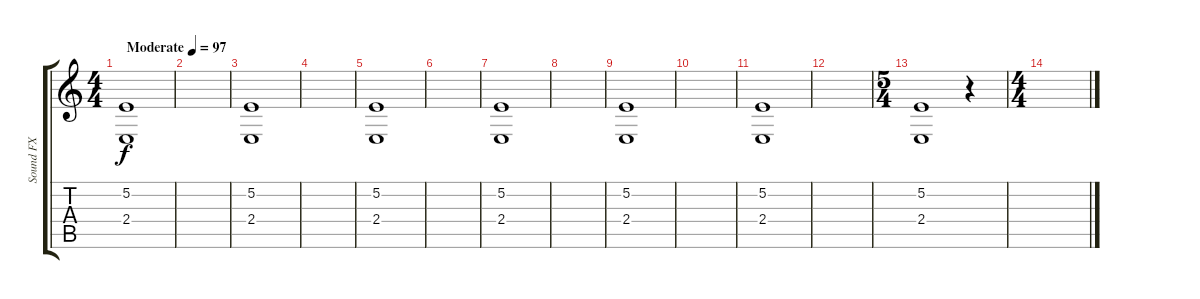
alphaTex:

\track ("Sound FX" "Sound FX") {instrument tubularbells}
\staff {score tabs}
\tuning (E4 B3 G3 D3 A2 E2) {hide}
\ts (4 4)
\tempo (97 "Moderate")
\clef g2
\ks c
(5.2 2.4).1{dy f instrument tubularbells} |
|
(5.2 2.4).1 |
|
(5.2 2.4).1 |
|
(5.2 2.4).1 |
|
(5.2 2.4).1 |
|
(5.2 2.4).1 |
|
\ts (5 4)
(5.2 2.4).1 r.4 |
\ts (4 4)
